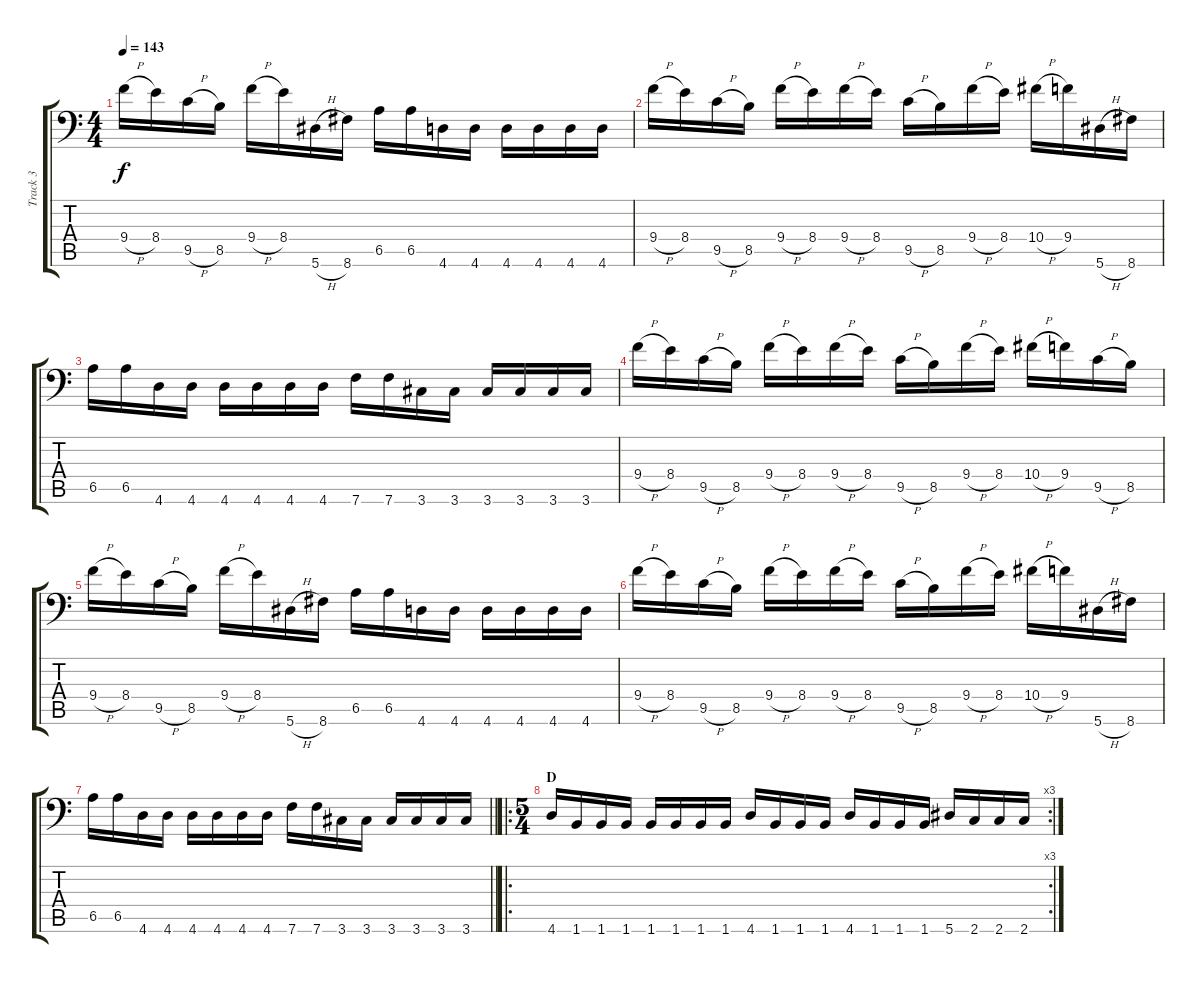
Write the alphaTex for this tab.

\track ("Track 3" "Track 3") {instrument distortionguitar}
\staff {score tabs}
\tuning (Bb3 F3 Db3 Ab2 Eb2 Bb1) {hide}
\ts (4 4)
\tempo 143
\clef f4
\ks c
9.4{h}.16{dy f} 8.4.16 9.5{h}.16 8.5.16 9.4{h}.16 8.4.16 5.6{h}.16 8.6.16 6.5.16 6.5.16 4.6.16 4.6.16 4.6.16 4.6.16 4.6.16 4.6.16 |
9.4{h}.16 8.4.16 9.5{h}.16 8.5.16 9.4{h}.16 8.4.16 9.4{h}.16 8.4.16 9.5{h}.16 8.5.16 9.4{h}.16 8.4.16 10.4{h}.16 9.4.16 5.6{h}.16 8.6.16 |
6.5.16 6.5.16 4.6.16 4.6.16 4.6.16 4.6.16 4.6.16 4.6.16 7.6.16 7.6.16 3.6.16 3.6.16 3.6.16 3.6.16 3.6.16 3.6.16 |
9.4{h}.16 8.4.16 9.5{h}.16 8.5.16 9.4{h}.16 8.4.16 9.4{h}.16 8.4.16 9.5{h}.16 8.5.16 9.4{h}.16 8.4.16 10.4{h}.16 9.4.16 9.5{h}.16 8.5.16 |
9.4{h}.16 8.4.16 9.5{h}.16 8.5.16 9.4{h}.16 8.4.16 5.6{h}.16 8.6.16 6.5.16 6.5.16 4.6.16 4.6.16 4.6.16 4.6.16 4.6.16 4.6.16 |
9.4{h}.16 8.4.16 9.5{h}.16 8.5.16 9.4{h}.16 8.4.16 9.4{h}.16 8.4.16 9.5{h}.16 8.5.16 9.4{h}.16 8.4.16 10.4{h}.16 9.4.16 5.6{h}.16 8.6.16 |
\barLineRight lightlight
6.5.16 6.5.16 4.6.16 4.6.16 4.6.16 4.6.16 4.6.16 4.6.16 7.6.16 7.6.16 3.6.16 3.6.16 3.6.16 3.6.16 3.6.16 3.6.16 |
\ro
\rc 3
\ts (5 4)
\section ("" "D")
4.6.16 1.6.16 1.6.16 1.6.16 1.6.16 1.6.16 1.6.16 1.6.16 4.6.16 1.6.16 1.6.16 1.6.16 4.6.16 1.6.16 1.6.16 1.6.16 5.6.16 2.6.16 2.6.16 2.6.16
